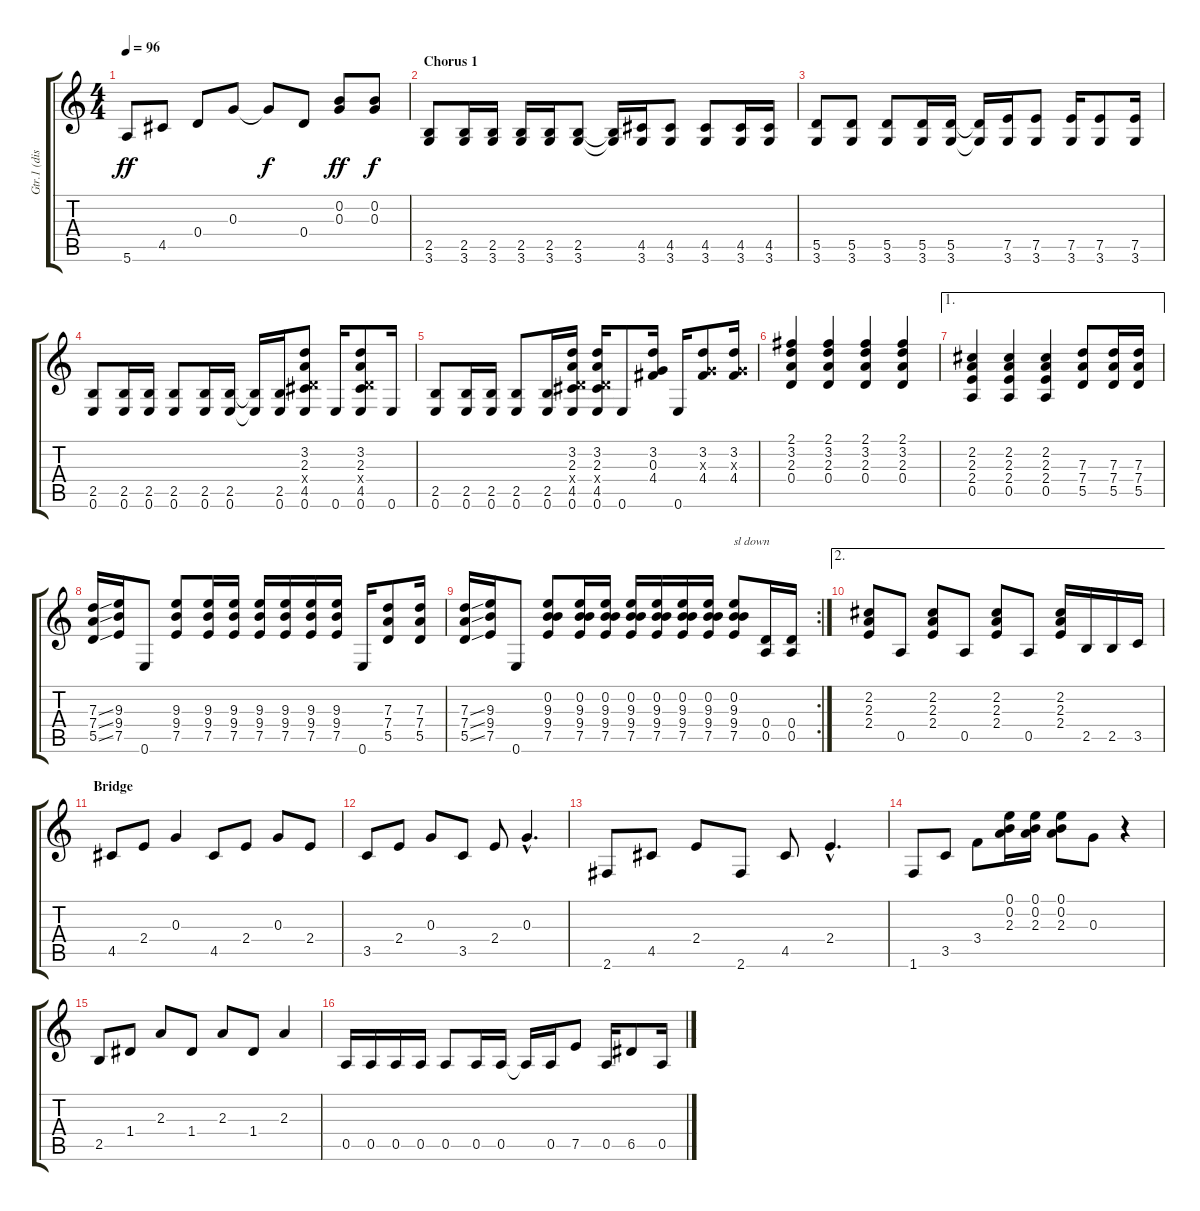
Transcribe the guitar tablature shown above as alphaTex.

\track ("Gtr.1 (dist.)" "Gtr.1 (dis") {instrument distortionguitar}
\staff {score tabs}
\tuning (E4 B3 G3 D3 A2 E2) {hide}
\ts (4 4)
\tempo 96
\clef g2
\ks c
5.6.8{dy ff} 4.5.8 0.4.8 0.3.8 0.3{t}.8{dy f} 0.4.8 (0.2 0.3).8{dy ff} (0.2 0.3).8{dy f} |
\section ("" "Chorus 1")
(2.5 3.6).8 (2.5 3.6).16 (2.5 3.6).16 (2.5 3.6).16 (2.5 3.6).16 (2.5 3.6).8 (2.5{t} 3.6{t}).16 (4.5 3.6).16 (4.5 3.6).8 (4.5 3.6).8 (4.5 3.6).16 (4.5 3.6).16 |
(5.5 3.6).8 (5.5 3.6).8 (5.5 3.6).8 (5.5 3.6).16 (5.5 3.6).16 (5.5{t} 3.6{t}).16 (7.5 3.6).16 (7.5 3.6).8 (7.5 3.6).16 (7.5 3.6).8 (7.5 3.6).16 |
(2.5 0.6).8 (2.5 0.6).16 (2.5 0.6).16 (2.5 0.6).8 (2.5 0.6).16 (2.5 0.6).16 (2.5{t} 0.6{t}).16 (2.5 0.6).16 (3.2 2.3 0.4{x} 4.5 0.6).8 0.6.16 (3.2 2.3 0.4{x} 4.5 0.6).8 0.6.16 |
(2.5 0.6).8 (2.5 0.6).16 (2.5 0.6).16 (2.5 0.6).8 (2.5 0.6).16 (3.2 2.3 0.4{x} 4.5 0.6).16 (3.2 2.3 0.4{x} 4.5 0.6).16 0.6.8 (3.2 0.3 4.4).16 0.6.16 (3.2 0.3{x} 4.4).8 (3.2 0.3{x} 4.4).16 |
(2.1 3.2 2.3 0.4).4 (2.1 3.2 2.3 0.4).4 (2.1 3.2 2.3 0.4).4 (2.1 3.2 2.3 0.4).4 |
\ae 1
(2.2 2.3 2.4 0.5).4 (2.2 2.3 2.4 0.5).4 (2.2 2.3 2.4 0.5).4 (7.3 7.4 5.5).8 (7.3 7.4 5.5).16 (7.3 7.4 5.5).16 |
(7.3{ss} 7.4{ss} 5.5{ss}).16 (9.3 9.4 7.5).16 0.6.8 (9.3 9.4 7.5).8 (9.3 9.4 7.5).16 (9.3 9.4 7.5).16 (9.3 9.4 7.5).16 (9.3 9.4 7.5).16 (9.3 9.4 7.5).16 (9.3 9.4 7.5).16 0.6.16 (7.3 7.4 5.5).8 (7.3 7.4 5.5).16 |
\rc 2
(7.3{ss} 7.4{ss} 5.5{ss}).16 (9.3 9.4 7.5).16 0.6.8 (0.2 9.3 9.4 7.5).8 (0.2 9.3 9.4 7.5).16 (0.2 9.3 9.4 7.5).16 (0.2 9.3 9.4 7.5).16 (0.2 9.3 9.4 7.5).16 (0.2 9.3 9.4 7.5).16 (0.2 9.3 9.4 7.5).16 (0.2 9.3 9.4 7.5).8{txt "sl down"} (0.4 0.5).16 (0.4 0.5).16 |
\ae 2
(2.2 2.3 2.4).8 0.5.8 (2.2 2.3 2.4).8 0.5.8 (2.2 2.3 2.4).8 0.5.8 (2.2 2.3 2.4).16 2.5.16 2.5.16 3.5.16 |
\section ("" "Bridge")
4.5.8 2.4.8 0.3.4 4.5.8 2.4.8 0.3.8 2.4.8 |
3.5.8 2.4.8 0.3.8 3.5.8 2.4.8 0.3{hac}.4{d} |
2.6.8 4.5.8 2.4.8 2.6.8 4.5.8 2.4{hac}.4{d} |
1.6.8 3.5.8 3.4.8 (0.1 0.2 2.3).16 (0.1 0.2 2.3).16 (0.1 0.2 2.3).8 0.3.8 r.4 |
2.5.8 1.4.8 2.3.8 1.4.8 2.3.8 1.4.8 2.3.4 |
0.5.16 0.5.16 0.5.16 0.5.16 0.5.8 0.5.16 0.5.16 0.5{t}.16 0.5.16 7.5.8 0.5.16 6.5.8 0.5.16
